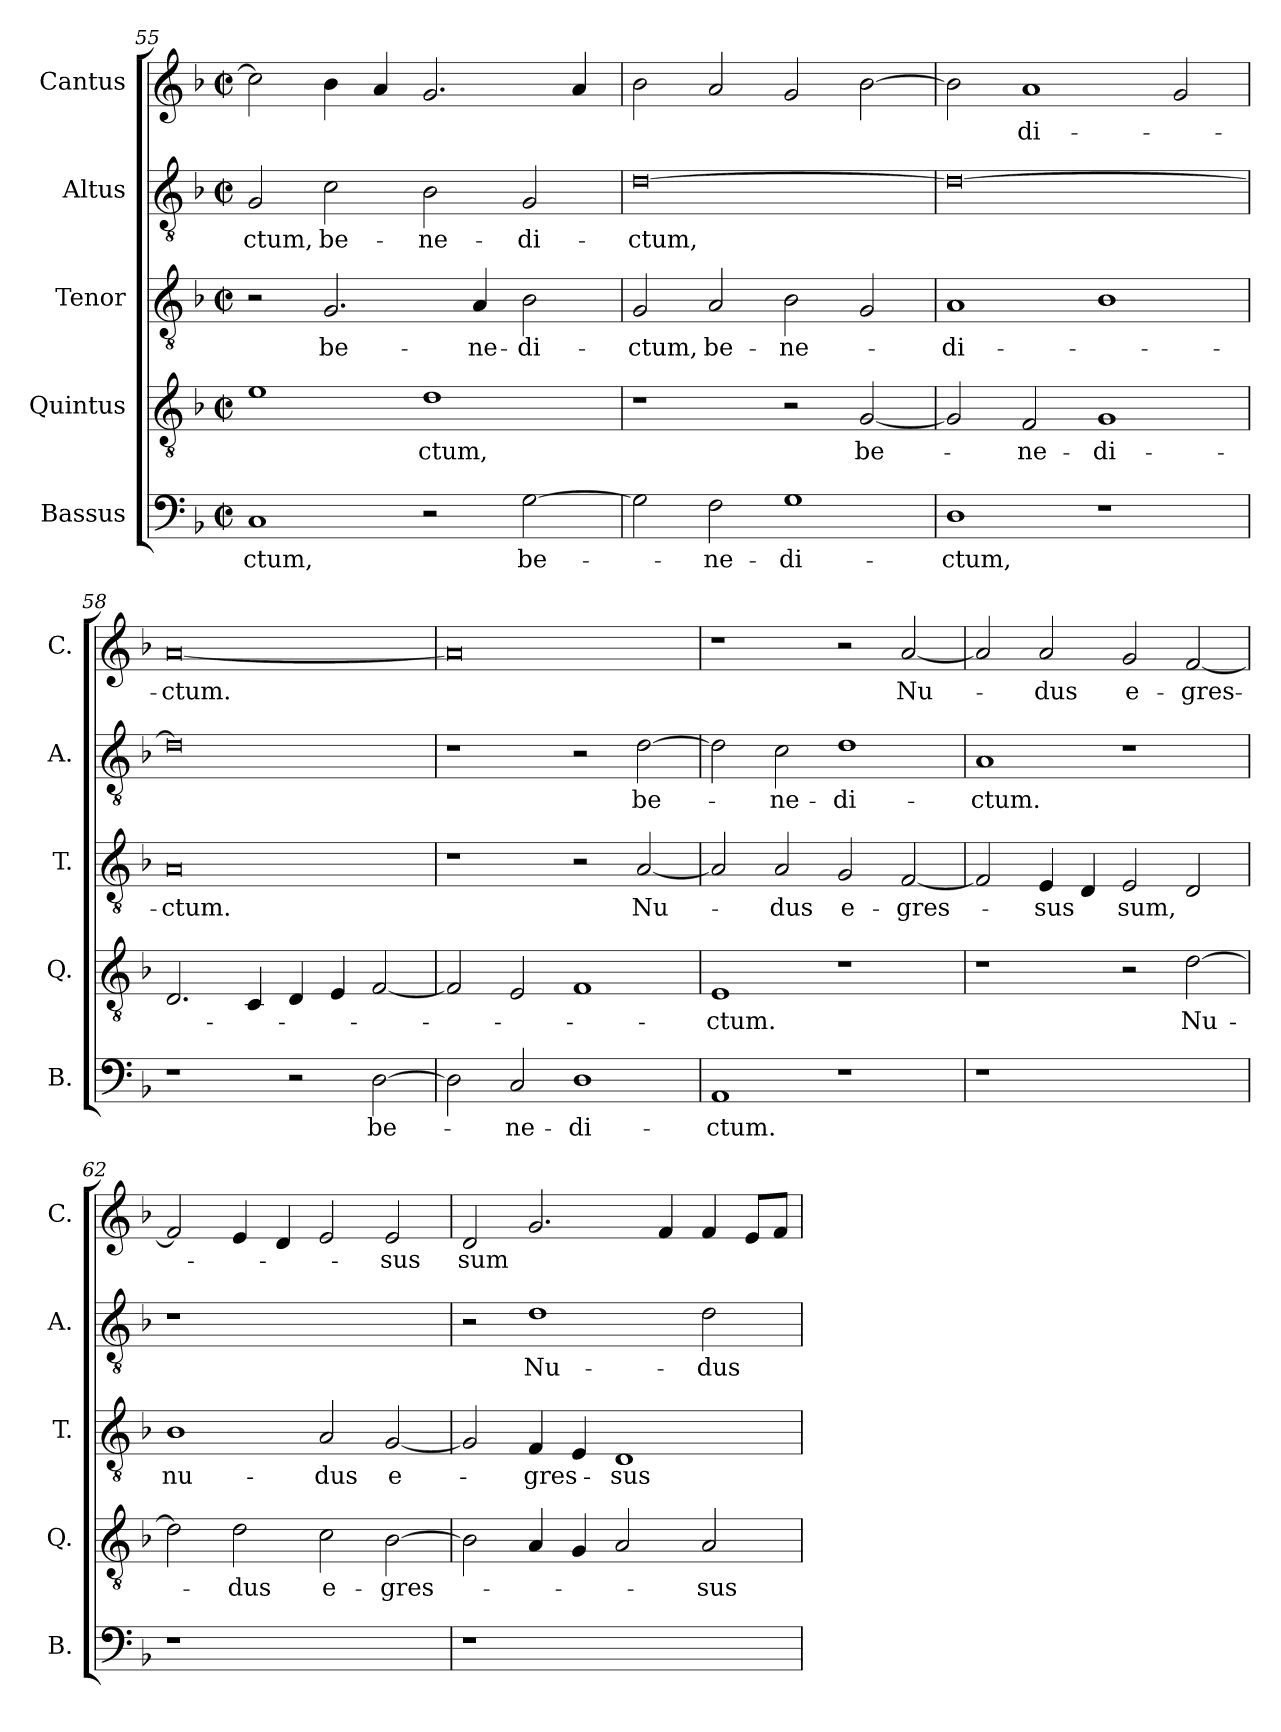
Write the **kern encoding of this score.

**kern	**text	**kern	**text	**kern	**text	**kern	**text	**kern	**text
*part5	*part5	*part4	*part4	*part3	*part3	*part2	*part2	*part1	*part1
*staff5	*staff5	*staff4	*staff4	*staff3	*staff3	*staff2	*staff2	*staff1	*staff1
*I"Bassus	*	*I"Quintus	*	*I"Tenor	*	*I"Altus	*	*I"Cantus	*
*I'B.	*	*I'Q.	*	*I'T.	*	*I'A.	*	*I'C.	*
*clefF4	*	*clefGv2	*	*clefGv2	*	*clefGv2	*	*clefG2	*
*k[b-]	*	*k[b-]	*	*k[b-]	*	*k[b-]	*	*k[b-]	*
*F:	*	*F:	*	*F:	*	*F:	*	*F:	*
*M2/2	*	*M2/2	*	*M2/2	*	*M2/2	*	*M2/2	*
*met(c|)	*	*met(c|)	*	*met(c|)	*	*met(c|)	*	*met(c|)	*
=55	=55	=55	=55	=55	=55	=55	=55	=55	=55
1C	-ctum,	1e	.	2r	.	2G/	-ctum,	2cc\]	.
.	.	.	.	2.G/	be-	2c\	be-	4b-\	.
.	.	.	.	.	.	.	.	4a/	.
2r	.	1d	-ctum,	.	.	2B-\	-ne-	2.g/	.
.	.	.	.	4A/	-ne-	.	.	.	.
[2G\	be-	.	.	2B-\	-di-	2G/	-di-	.	.
.	.	.	.	.	.	.	.	4a/	.
=56	=56	=56	=56	=56	=56	=56	=56	=56	=56
2G\]	.	1r	.	2G/	-ctum,	[0d	-ctum,	2b-\	.
2F\	-ne-	.	.	2A/	be-	.	.	2a/	.
1G	-di-	2r	.	2B-\	-ne-	.	.	2g/	.
.	.	[2G/	be-	2G/	.	.	.	[2b-\	.
=57	=57	=57	=57	=57	=57	=57	=57	=57	=57
1D	-ctum,	2G/]	.	1A	-di-	0d_	.	2b-\]	.
.	.	2F/	-ne-	.	.	.	.	1a	-di-
1r	.	1G	-di-	1B-	.	.	.	.	.
.	.	.	.	.	.	.	.	2g/	.
=58	=58	=58	=58	=58	=58	=58	=58	=58	=58
1r	.	2.D/	.	0A	-ctum.	0d]	.	[0a	-ctum.
.	.	4C/	.	.	.	.	.	.	.
2r	.	4D/	.	.	.	.	.	.	.
.	.	4E/	.	.	.	.	.	.	.
[2D\	be-	[2F/	.	.	.	.	.	.	.
=59	=59	=59	=59	=59	=59	=59	=59	=59	=59
2D\]	.	2F/]	.	1r	.	1r	.	0a]	.
2C/	-ne-	2E/	.	.	.	.	.	.	.
1D	-di-	1F	.	2r	.	2r	.	.	.
.	.	.	.	[2A/	Nu-	[2d\	be-	.	.
=60	=60	=60	=60	=60	=60	=60	=60	=60	=60
1AA	-ctum.	1E	-ctum.	2A/]	.	2d\]	.	1r	.
.	.	.	.	2A/	-dus	2c\	-ne-	.	.
1r	.	1r	.	2G/	e-	1d	-di-	2r	.
.	.	.	.	[2F/	-gres-	.	.	[2a/	Nu-
!!LO:LB:g=z
=61	=61	=61	=61	=61	=61	=61	=61	=61	=61
1r	.	1r	.	2F/]	.	1A	-ctum.	2a/]	.
.	.	.	.	4E/	-sus	.	.	2a/	-dus
.	.	.	.	4D/	.	.	.	.	.
1ryy	.	2r	.	2E/	sum,	1r	.	2g/	e-
.	.	[2d\	Nu-	2D/	.	.	.	[2f/	-gres-
=62	=62	=62	=62	=62	=62	=62	=62	=62	=62
1r	.	2d\]	.	1B-	nu-	1r	.	2f/]	.
.	.	2d\	-dus	.	.	.	.	4e/	.
.	.	.	.	.	.	.	.	4d/	.
1ryy	.	2c\	e-	2A/	-dus	1ryy	.	2e/	.
.	.	[2B-\	-gres-	[2G/	e-	.	.	2e/	-sus
=63	=63	=63	=63	=63	=63	=63	=63	=63	=63
1r	.	2B-\]	.	2G/]	.	2r	.	2d/	sum
.	.	4A/	.	4F/	-gres-	1d	Nu-	2.g/	.
.	.	4G/	.	4E/	.	.	.	.	.
1ryy	.	2A/	.	1D	-sus	.	.	.	.
.	.	.	.	.	.	.	.	4f/	.
.	.	2A/	-sus	.	.	2d\	-dus	4f/	.
.	.	.	.	.	.	.	.	8e/L	.
.	.	.	.	.	.	.	.	8f/J	.
=	=	=	=	=	=	=	=	=	=
*-	*-	*-	*-	*-	*-	*-	*-	*-	*-
